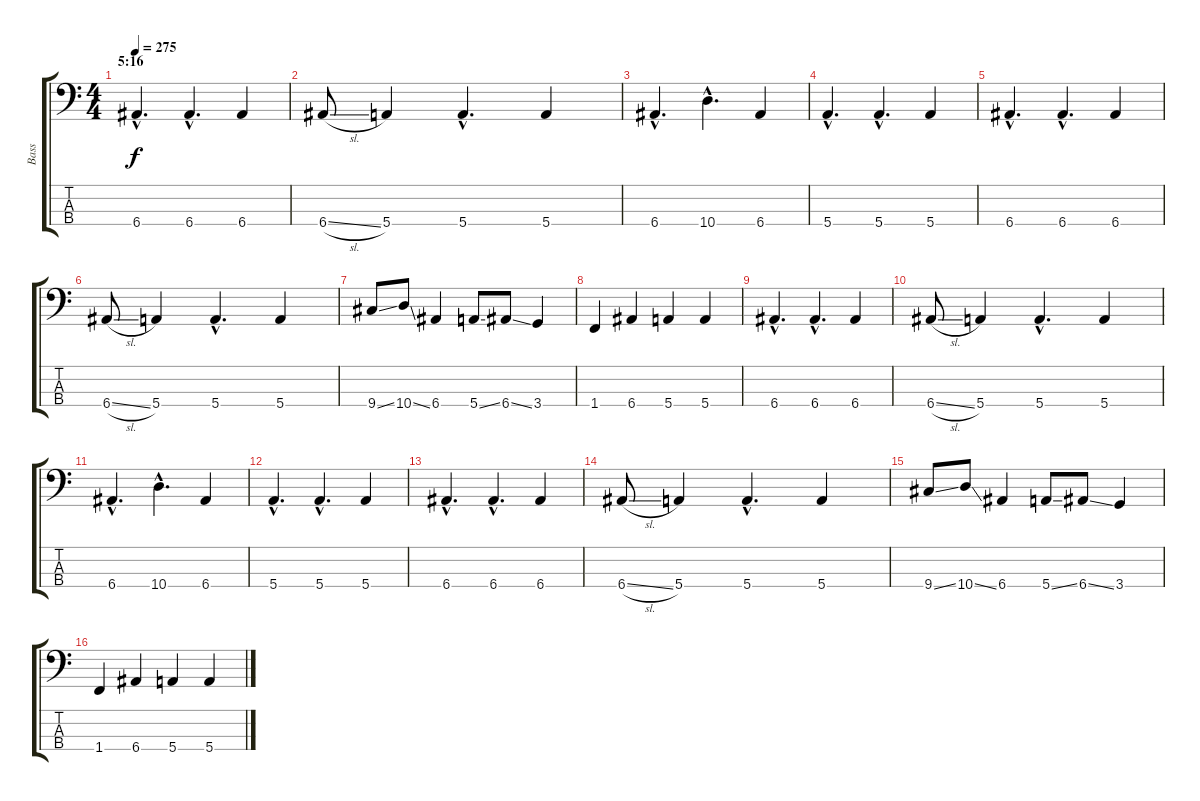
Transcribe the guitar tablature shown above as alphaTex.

\track ("Bass" "Bass") {instrument electricbasspick}
\staff {score tabs}
\tuning (G2 D2 A1 E1) {hide}
\ts (4 4)
\section ("" "5:16")
\tempo 275
\clef f4
\ks c
6.4{hac}.4{d dy f} 6.4{hac}.4{d} 6.4.4 |
6.4{sl}.8 5.4.4 5.4{hac}.4{d} 5.4.4 |
6.4{hac}.4{d} 10.4{hac}.4{d} 6.4.4 |
5.4{hac}.4{d} 5.4{hac}.4{d} 5.4.4 |
6.4{hac}.4{d} 6.4{hac}.4{d} 6.4.4 |
6.4{sl}.8 5.4.4 5.4{hac}.4{d} 5.4.4 |
9.4{ss}.8 10.4{ss}.8 6.4.4 5.4{ss}.8 6.4{ss}.8 3.4.4 |
1.4.4 6.4.4 5.4.4 5.4.4 |
6.4{hac}.4{d} 6.4{hac}.4{d} 6.4.4 |
6.4{sl}.8 5.4.4 5.4{hac}.4{d} 5.4.4 |
6.4{hac}.4{d} 10.4{hac}.4{d} 6.4.4 |
5.4{hac}.4{d} 5.4{hac}.4{d} 5.4.4 |
6.4{hac}.4{d} 6.4{hac}.4{d} 6.4.4 |
6.4{sl}.8 5.4.4 5.4{hac}.4{d} 5.4.4 |
9.4{ss}.8 10.4{ss}.8 6.4.4 5.4{ss}.8 6.4{ss}.8 3.4.4 |
1.4.4 6.4.4 5.4.4 5.4.4
